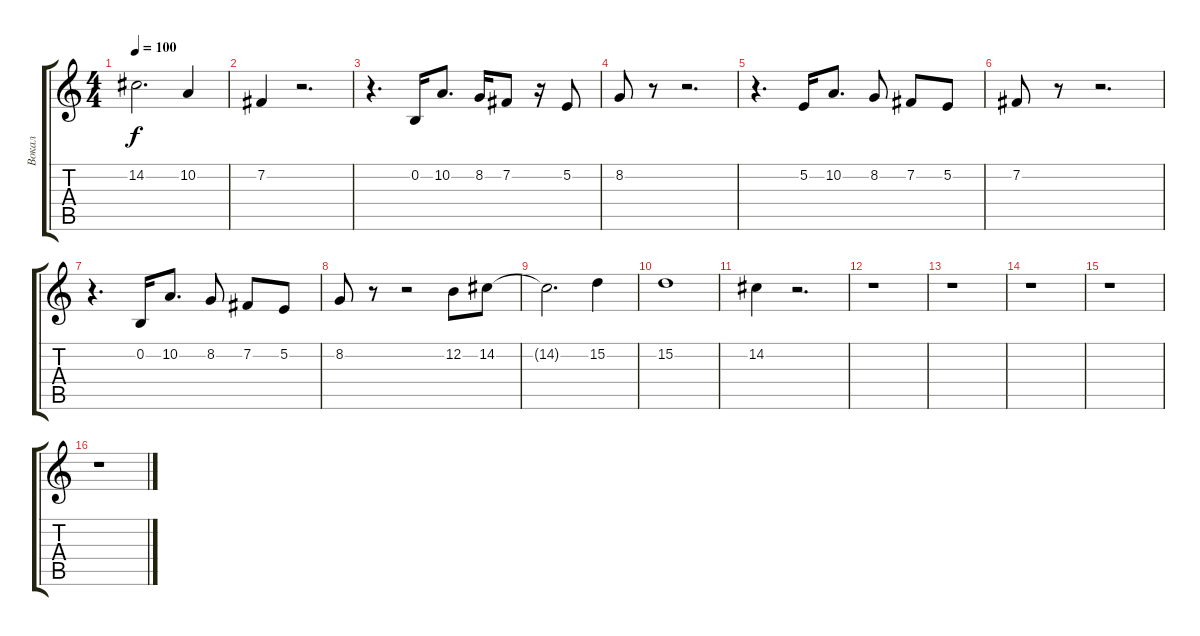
\track ("Вокал" "Вокал") {instrument oboe}
\staff {score tabs}
\tuning (E4 B3 G3 D3 A2 E2) {hide}
\ts (4 4)
\tempo 100
\clef g2
\ks c
14.2{t}.2{d dy f} 10.2.4 |
7.2.4 r.2{d} |
r.4{d} 0.2.16 10.2.8{d} 8.2.16 7.2.8 r.16 5.2.8 |
8.2.8 r.8 r.2{d} |
r.4{d} 5.2.16 10.2.8{d} 8.2.8 7.2.8 5.2.8 |
7.2.8 r.8 r.2{d} |
r.4{d} 0.2.16 10.2.8{d} 8.2.8 7.2.8 5.2.8 |
8.2.8 r.8 r.2 12.2.8 14.2.8 |
14.2{t}.2{d} 15.2.4 |
15.2.1 |
14.2.4 r.2{d} |
r.1 |
r.1 |
r.1 |
r.1 |
r.1
